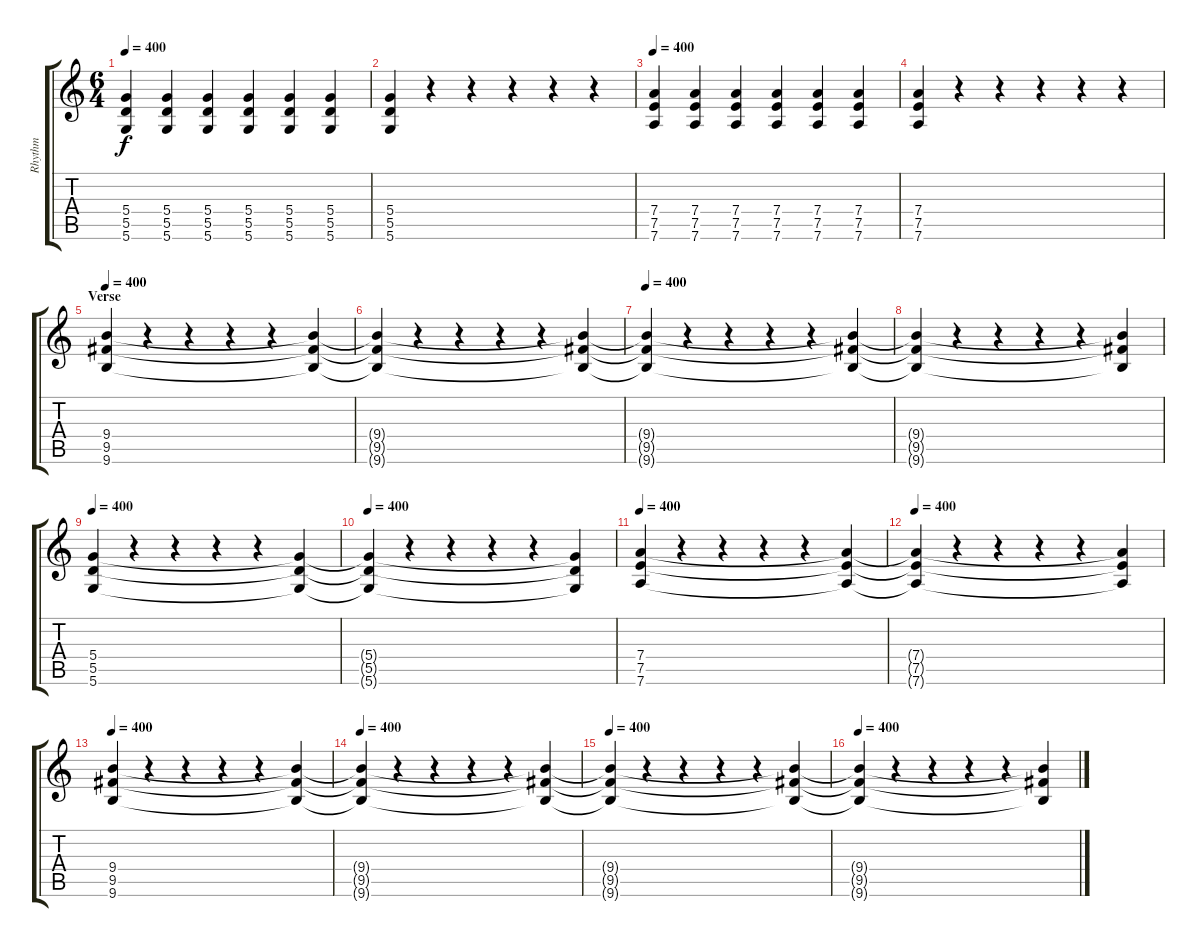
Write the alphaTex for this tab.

\track ("Rhythm" "Rhythm") {instrument acousticguitarnylon}
\staff {score tabs}
\tuning (E4 B3 G3 D3 A2 D2) {hide}
\ts (6 4)
\tempo 400
\clef g2
\ks c
(5.4 5.5 5.6).4{dy f instrument distortionguitar} (5.4 5.5 5.6).4 (5.4 5.5 5.6).4 (5.4 5.5 5.6).4 (5.4 5.5 5.6).4 (5.4 5.5 5.6).4 |
(5.4 5.5 5.6).4 r.4 r.4 r.4 r.4 r.4 |
\tempo 400
(7.4 7.5 7.6).4 (7.4 7.5 7.6).4 (7.4 7.5 7.6).4 (7.4 7.5 7.6).4 (7.4 7.5 7.6).4 (7.4 7.5 7.6).4 |
(7.4 7.5 7.6).4 r.4 r.4 r.4 r.4 r.4 |
\section ("" "Verse")
\tempo 400
(9.4 9.5 9.6).4 r.4 r.4 r.4 r.4 (9.4{t} 9.5{t} 9.6{t}).4 |
(9.4{t} 9.5{t} 9.6{t}).4 r.4 r.4 r.4 r.4 (9.4{t} 9.5{t} 9.6{t}).4 |
\tempo 400
(9.4{t} 9.5{t} 9.6{t}).4 r.4 r.4 r.4 r.4 (9.4{t} 9.5{t} 9.6{t}).4 |
(9.4{t} 9.5{t} 9.6{t}).4 r.4 r.4 r.4 r.4 (9.4{t} 9.5{t} 9.6{t}).4 |
\tempo 400
(5.4 5.5 5.6).4 r.4 r.4 r.4 r.4 (5.4{t} 5.5{t} 5.6{t}).4 |
\tempo 400
(5.4{t} 5.5{t} 5.6{t}).4 r.4 r.4 r.4 r.4 (5.4{t} 5.5{t} 5.6{t}).4 |
\tempo 400
(7.4 7.5 7.6).4 r.4 r.4 r.4 r.4 (7.4{t} 7.5{t} 7.6{t}).4 |
\tempo 400
(7.4{t} 7.5{t} 7.6{t}).4 r.4 r.4 r.4 r.4 (7.4{t} 7.5{t} 7.6{t}).4 |
\tempo 400
(9.4 9.5 9.6).4 r.4 r.4 r.4 r.4 (9.4{t} 9.5{t} 9.6{t}).4 |
\tempo 400
(9.4{t} 9.5{t} 9.6{t}).4 r.4 r.4 r.4 r.4 (9.4{t} 9.5{t} 9.6{t}).4 |
\tempo 400
(9.4{t} 9.5{t} 9.6{t}).4 r.4 r.4 r.4 r.4 (9.4{t} 9.5{t} 9.6{t}).4 |
\tempo 400
(9.4{t} 9.5{t} 9.6{t}).4 r.4 r.4 r.4 r.4 (9.4{t} 9.5{t} 9.6{t}).4
